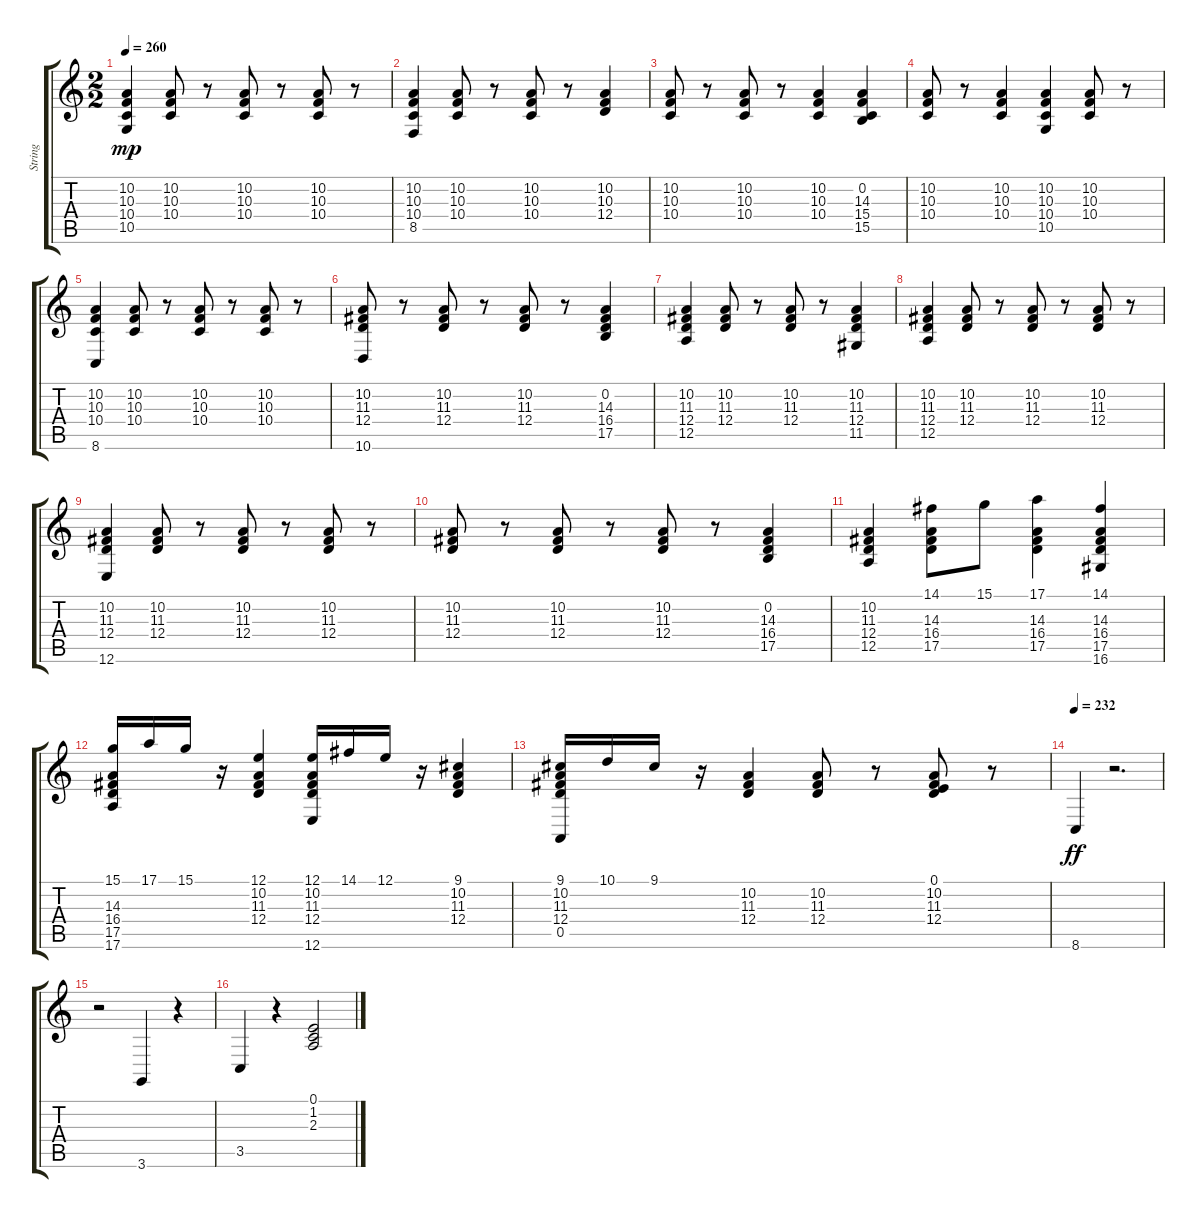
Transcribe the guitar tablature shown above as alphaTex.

\track ("String " "String ") {instrument stringensemble1}
\staff {score tabs}
\tuning (E4 B3 G3 D3 A2 E2) {hide}
\ts (2 2)
\tempo 260
\clef g2
\ks c
(10.2 10.3 10.4 10.5).4{dy mp} (10.2 10.3 10.4).8 r.8 (10.2 10.3 10.4).8 r.8 (10.2 10.3 10.4).8 r.8 |
(10.2 10.3 10.4 8.5).4 (10.2 10.3 10.4).8 r.8 (10.2 10.3 10.4).8 r.8 (10.2 10.3 12.4).4 |
(10.2 10.3 10.4).8 r.8 (10.2 10.3 10.4).8 r.8 (10.2 10.3 10.4).4 (0.2 14.3 15.4 15.5).4 |
(10.2 10.3 10.4).8 r.8 (10.2 10.3 10.4).4 (10.2 10.3 10.4 10.5).4 (10.2 10.3 10.4).8 r.8 |
(10.2 10.3 10.4 8.6).4 (10.2 10.3 10.4).8 r.8 (10.2 10.3 10.4).8 r.8 (10.2 10.3 10.4).8 r.8 |
(10.2 11.3 12.4 10.6).8 r.8 (10.2 11.3 12.4).8 r.8 (10.2 11.3 12.4).8 r.8 (0.2 14.3 16.4 17.5).4 |
(10.2 11.3 12.4 12.5).4 (10.2 11.3 12.4).8 r.8 (10.2 11.3 12.4).8 r.8 (10.2 11.3 12.4 11.5).4 |
(10.2 11.3 12.4 12.5).4 (10.2 11.3 12.4).8 r.8 (10.2 11.3 12.4).8 r.8 (10.2 11.3 12.4).8 r.8 |
(10.2 11.3 12.4 12.6).4 (10.2 11.3 12.4).8 r.8 (10.2 11.3 12.4).8 r.8 (10.2 11.3 12.4).8 r.8 |
(10.2 11.3 12.4).8 r.8 (10.2 11.3 12.4).8 r.8 (10.2 11.3 12.4).8 r.8 (0.2 14.3 16.4 17.5).4 |
(10.2 11.3 12.4 12.5).4 (14.1 14.3 16.4 17.5).8 15.1.8 (17.1 14.3 16.4 17.5).4 (14.1 14.3 16.4 17.5 16.6).4 |
(15.1 14.3 16.4 17.5 17.6).16 17.1.16 15.1.16 r.16 (12.1 10.2 11.3 12.4).4 (12.1 10.2 11.3 12.4 12.6).16 14.1.16 12.1.16 r.16 (9.1 10.2 11.3 12.4).4 |
(9.1 10.2 11.3 12.4 0.5).16 10.1.16 9.1.16 r.16 (10.2 11.3 12.4).4 (10.2 11.3 12.4).8 r.8 (0.1 10.2 11.3 12.4).8 r.8 |
\tempo 232
8.6.4{dy ff} r.2{d} |
r.2 3.6.4 r.4 |
3.5.4 r.4 (0.1 1.2 2.3).2
